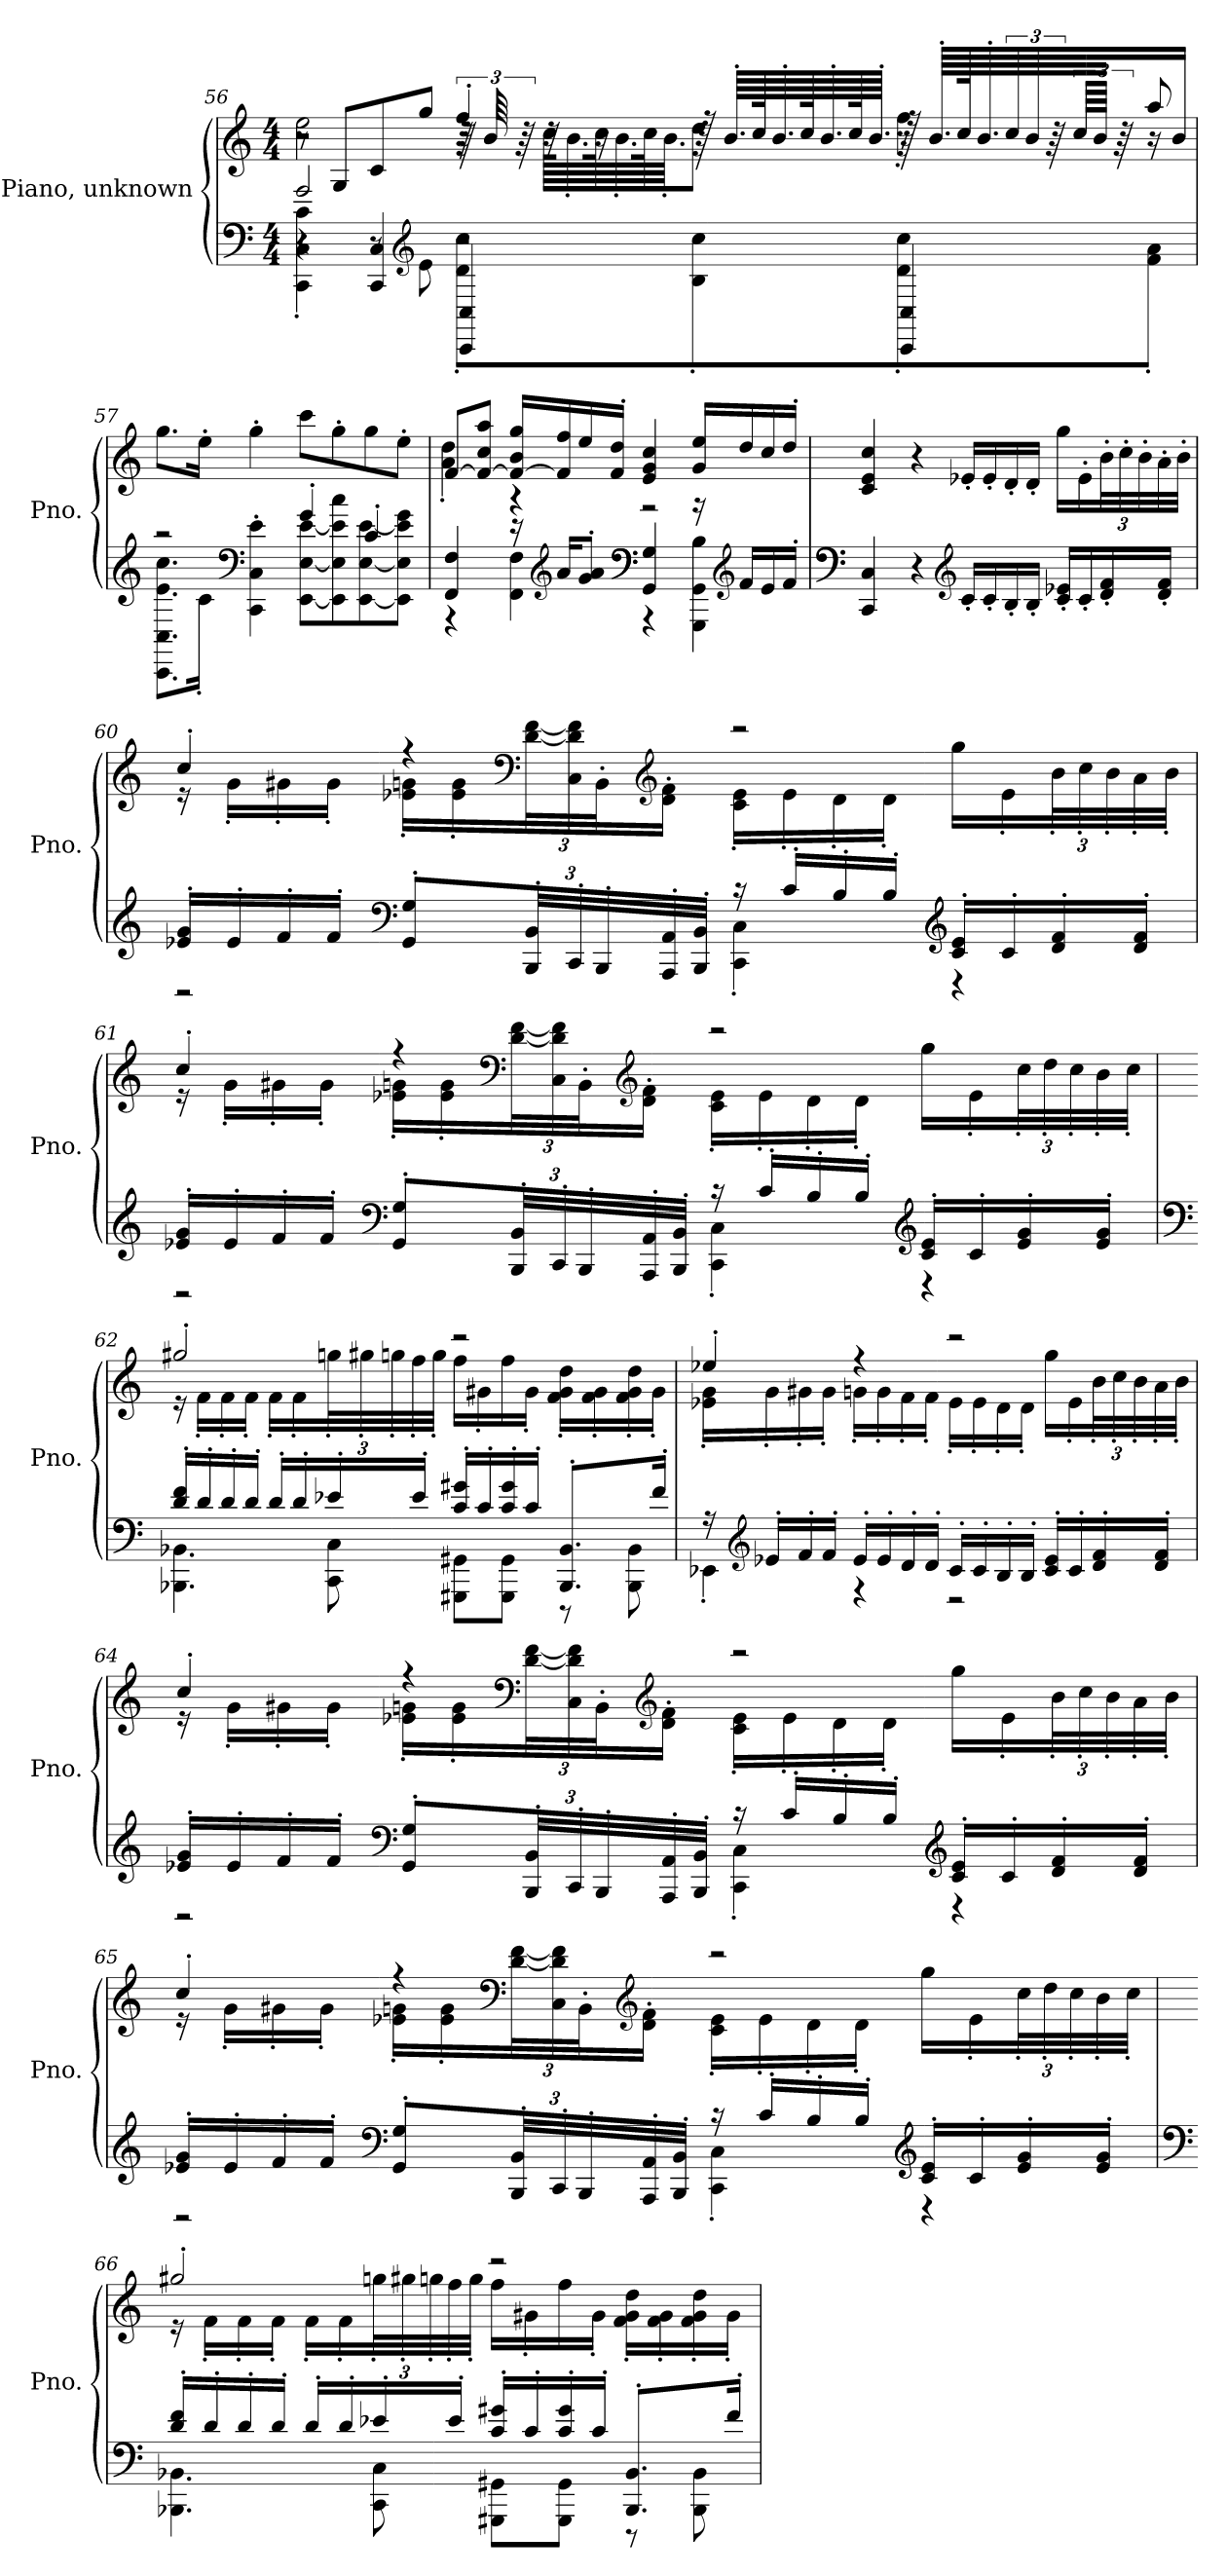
**kern	**kern
*part1	*part1
*staff2	*staff1
*I"Piano, unknown	*
*I'Pno.	*
!!LO:LB:g=z
*clefF4	*clefG2
*k[]	*k[]
*M4/4	*M4/4
=56	=56
*^	*^
*	*^	*	*^
2g/	4CC\' 4C\' 4c\'	4r	2r	2ee\	8r
.	.	.	.	.	8G/L
.	8r	4CC/ 4C/	.	.	8c/
*clefG2	*	*	*	*	*
.	8e\	.	.	.	8gg/J
2r	8d\' 8cc\'L	4CC/ 4C/	4ff'/	32r	96r
.	.	.	.	.	96b/
.	.	.	.	.	96r
.	.	.	.	128cc\KLLLL	32r
.	.	.	.	64.b'\	.
.	.	.	.	128cc\K	16r
.	.	.	.	64.b'\	.
.	.	.	.	128cc\K	.
.	.	.	.	64.b'\JJJ	.
.	8B\' 8cc\'	.	.	8dd\J	128r
.	.	.	.	.	64.b'/LLLL
.	.	.	.	.	128cc/K
.	.	.	.	.	64.b'/
.	.	.	.	.	128cc/K
.	.	.	.	.	64.b'/
.	.	.	.	.	128cc/K
.	.	.	.	.	64.b'/JJJJ
.	8d\' 8cc\'	4CC/ 4C/	8r	4ff'\	128r
.	.	.	.	.	64.b'/LLLL
.	.	.	.	.	128cc/K
.	.	.	.	.	64.b'/
.	.	.	.	.	96cc/
.	.	.	.	.	96b/JJJJ
.	.	.	.	.	96r
.	.	.	.	.	96cc/LLLL
.	.	.	.	.	96b/JJJJ
.	.	.	.	.	96r
.	8f\' 8a\'J	.	8aa/	.	16r
.	.	.	.	.	16b/
*	*v	*v	*	*	*
*	*	*v	*v	*v
!!LO:LB:g=z
=57	=57	=57
2r	8.CC\ 8.C\ 8.e\ 8.cc\L	8.gg\L
.	16c'\Jk	16ee'\Jk
*clefF4	*	*
.	4CC\' 4C\' 4e\'	4gg'\
4g'/	[8EE\ [8E\ [8e\L	8ccc\L
.	8EE\] 8E\] 8e\] 8cc\	8gg'\
4c'/	[8EE\ [8E\ [8e\	8gg\
.	8EE\] 8E\] 8e\] 8g\J	8ee'\J
=58	=58	=58
*	*	*^
4FF/ 4F/	4r	[8f/L	4a\' 4dd\'
.	.	8f/_ 8cc/ 8aa/J	.
16r	4FF\ 4F\	16f/_ 16b/ 16gg/LL	4r
*clefG2	*	*	*
16a/KL	.	16f/] 16ff/	.
8g/' 8a/'J	.	16ee/	.
.	.	16f/' 16dd/'JJ	.
*clefF4	*	*	*
4GG/ 4G/	4r	4e/ 4g/ 4cc/	2r
16r	4GGG\ 4GG\ 4B\	16g/ 16ee/LL	.
*clefG2	*	*	*
16f/LL	.	16dd/	.
16e/	.	16cc/	.
16f'/JJ	.	16dd'/JJ	.
*v	*v	*	*
*	*v	*v
!!LO:PB:g=z
=59	=59
*clefF4	*
4CC/ 4C/	4c/ 4e/ 4cc/
4r	4r
*clefG2	*
16c'/LL	16e-X'/LL
16c'/	16e-'/
16B'/	16d'/
16B'/JJ	16d'/JJ
16c/' 16e-X/'LL	16gg\LL
16c'/	16e-'\
*	*Xbrackettup
16d/' 16f/'	48b'\L
.	48cc'\
.	48b'\
16d/' 16f/'JJ	32a'\
.	32b'\JJJ
!!LO:LB:g=z
=60	=60
*^	*^
16e-X/' 16g/'LL	2r	4cc'/	16r
16e-'/	.	.	16g'\LL
16f'/	.	.	16g#X'\
16f'/JJ	.	.	16g#'\JJ
*clefF4	*	*	*
8GG/' 8G/'L	.	4r	16e-X\' 16gn\'LL
.	.	.	16e-\' 16g\'
*	*	*clefF4	*
*Xbrackettup	*	*	*
48BBB/' 48BB/'LL	.	.	[48d\ [48f\L
48CC'/	.	.	48C\ 48d\] 48f\]
48BBB'/	.	.	48BB'\J
*	*	*clefG2	*
32AAA/' 32AA/'	.	.	16d\' 16f\'JJ
32BBB/' 32BB/'JJJ	.	.	.
16r	4CC\' 4C\'	2r	16c\' 16e-\'LL
16c'/LL	.	.	16e-'\
16B'/	.	.	16d'\
16B'/JJ	.	.	16d'\JJ
*clefG2	*	*	*
16c/' 16e-/'LL	4r	.	16gg\LL
16c'/	.	.	16e-'\
16d/' 16f/'	.	.	48b'\L
.	.	.	48cc'\
.	.	.	48b'\
16d/' 16f/'JJ	.	.	32a'\
.	.	.	32b'\JJJ
!!LO:LB:g=z	!!
=61	=61	=61	=61
16e-X/' 16g/'LL	2r	4cc'/	16r
16e-'/	.	.	16g'\LL
16f'/	.	.	16g#X'\
16f'/JJ	.	.	16g#'\JJ
*clefF4	*	*	*
8GG/' 8G/'L	.	4r	16e-X\' 16gn\'LL
.	.	.	16e-\' 16g\'
*	*	*clefF4	*
48BBB/' 48BB/'LL	.	.	[48d\ [48f\L
48CC'/	.	.	48C\ 48d\] 48f\]
48BBB'/	.	.	48BB'\J
*	*	*clefG2	*
32AAA/' 32AA/'	.	.	16d\' 16f\'JJ
32BBB/' 32BB/'JJJ	.	.	.
16r	4CC\' 4C\'	2r	16c\' 16e-\'LL
16c'/LL	.	.	16e-'\
16B'/	.	.	16d'\
16B'/JJ	.	.	16d'\JJ
*clefG2	*	*	*
16c/' 16e-/'LL	4r	.	16gg\LL
16c'/	.	.	16e-'\
16e-/' 16g/'	.	.	48cc'\L
.	.	.	48dd'\
.	.	.	48cc'\
16e-/' 16g/'JJ	.	.	32b'\
.	.	.	32cc'\JJJ
!!LO:LB:g=z	!!
=62	=62	=62	=62
*clefF4	*	*	*
16d/' 16f/'LL	4.BBB-X\ 4.BB-X\	2gg#X'/	16r
16d'/	.	.	16f'\LL
16d'/	.	.	16f'\
16d'/JJ	.	.	16f'\JJ
16d'/LL	.	.	16f'\LL
16d'/	.	.	16f'\
16e-X'/	8CC\ 8C\	.	48ggn'\L
.	.	.	48gg#X'\
.	.	.	48ggn'\
16e-'/JJ	.	.	32ff'\
.	.	.	32gg'\JJJ
16c/' 16g#X/'LL	8GGG#X\ 8GG#X\L	2r	16ff\LL
16c'/	.	.	16g#X'\
16c/' 16g#/'	8GGG#\ 8GG#\J	.	16ff\
16c'/JJ	.	.	16g#'\JJ
8.BBB-/' 8.BB-/'L	8r	.	16f\' 16g#\' 16dd\'LL
.	.	.	16f\' 16g#\'
.	8BBB-\ 8BB-\	.	16f\' 16g#\' 16dd\'
16f'/Jk	.	.	16g#'\JJ
!!LO:LB:g=z	!!
=63	=63	=63	=63
16r	4EE-X'\	4ee-X'/	16e-X\' 16g\'LL
*clefG2	*	*	*
16e-X'/LL	.	.	16g'\
16f'/	.	.	16g#X'\
16f'/JJ	.	.	16g#'\JJ
16e-'/LL	4r	4r	16gn'\LL
16e-'/	.	.	16g'\
16d'/	.	.	16f'\
16d'/JJ	.	.	16f'\JJ
16c'/LL	2r	2r	16e-'\LL
16c'/	.	.	16e-'\
16B'/	.	.	16d'\
16B'/JJ	.	.	16d'\JJ
16c/' 16e-/'LL	.	.	16gg\LL
16c'/	.	.	16e-'\
16d/' 16f/'	.	.	48b'\L
.	.	.	48cc'\
.	.	.	48b'\
16d/' 16f/'JJ	.	.	32a'\
.	.	.	32b'\JJJ
!!LO:LB:g=z	!!
=64	=64	=64	=64
16e-X/' 16g/'LL	2r	4cc'/	16r
16e-'/	.	.	16g'\LL
16f'/	.	.	16g#X'\
16f'/JJ	.	.	16g#'\JJ
*clefF4	*	*	*
8GG/' 8G/'L	.	4r	16e-X\' 16gn\'LL
.	.	.	16e-\' 16g\'
*	*	*clefF4	*
48BBB/' 48BB/'LL	.	.	[48d\ [48f\L
48CC'/	.	.	48C\ 48d\] 48f\]
48BBB'/	.	.	48BB'\J
*	*	*clefG2	*
32AAA/' 32AA/'	.	.	16d\' 16f\'JJ
32BBB/' 32BB/'JJJ	.	.	.
16r	4CC\' 4C\'	2r	16c\' 16e-\'LL
16c'/LL	.	.	16e-'\
16B'/	.	.	16d'\
16B'/JJ	.	.	16d'\JJ
*clefG2	*	*	*
16c/' 16e-/'LL	4r	.	16gg\LL
16c'/	.	.	16e-'\
16d/' 16f/'	.	.	48b'\L
.	.	.	48cc'\
.	.	.	48b'\
16d/' 16f/'JJ	.	.	32a'\
.	.	.	32b'\JJJ
!!LO:PB:g=z	!!
=65	=65	=65	=65
16e-X/' 16g/'LL	2r	4cc'/	16r
16e-'/	.	.	16g'\LL
16f'/	.	.	16g#X'\
16f'/JJ	.	.	16g#'\JJ
*clefF4	*	*	*
8GG/' 8G/'L	.	4r	16e-X\' 16gn\'LL
.	.	.	16e-\' 16g\'
*	*	*clefF4	*
48BBB/' 48BB/'LL	.	.	[48d\ [48f\L
48CC'/	.	.	48C\ 48d\] 48f\]
48BBB'/	.	.	48BB'\J
*	*	*clefG2	*
32AAA/' 32AA/'	.	.	16d\' 16f\'JJ
32BBB/' 32BB/'JJJ	.	.	.
16r	4CC\' 4C\'	2r	16c\' 16e-\'LL
16c'/LL	.	.	16e-'\
16B'/	.	.	16d'\
16B'/JJ	.	.	16d'\JJ
*clefG2	*	*	*
16c/' 16e-/'LL	4r	.	16gg\LL
16c'/	.	.	16e-'\
16e-/' 16g/'	.	.	48cc'\L
.	.	.	48dd'\
.	.	.	48cc'\
16e-/' 16g/'JJ	.	.	32b'\
.	.	.	32cc'\JJJ
!!LO:LB:g=z	!!
=66	=66	=66	=66
*clefF4	*	*	*
16d/' 16f/'LL	4.BBB-X\ 4.BB-X\	2gg#X'/	16r
16d'/	.	.	16f'\LL
16d'/	.	.	16f'\
16d'/JJ	.	.	16f'\JJ
16d'/LL	.	.	16f'\LL
16d'/	.	.	16f'\
16e-X'/	8CC\ 8C\	.	48ggn'\L
.	.	.	48gg#X'\
.	.	.	48ggn'\
16e-'/JJ	.	.	32ff'\
.	.	.	32gg'\JJJ
16c/' 16g#X/'LL	8GGG#X\ 8GG#X\L	2r	16ff\LL
16c'/	.	.	16g#X'\
16c/' 16g#/'	8GGG#\ 8GG#\J	.	16ff\
16c'/JJ	.	.	16g#'\JJ
8.BBB-/' 8.BB-/'L	8r	.	16f\' 16g#\' 16dd\'LL
.	.	.	16f\' 16g#\'
.	8BBB-\ 8BB-\	.	16f\' 16g#\' 16dd\'
16f'/Jk	.	.	16g#'\JJ
*v	*v	*	*
*	*v	*v
=	=
*-	*-
